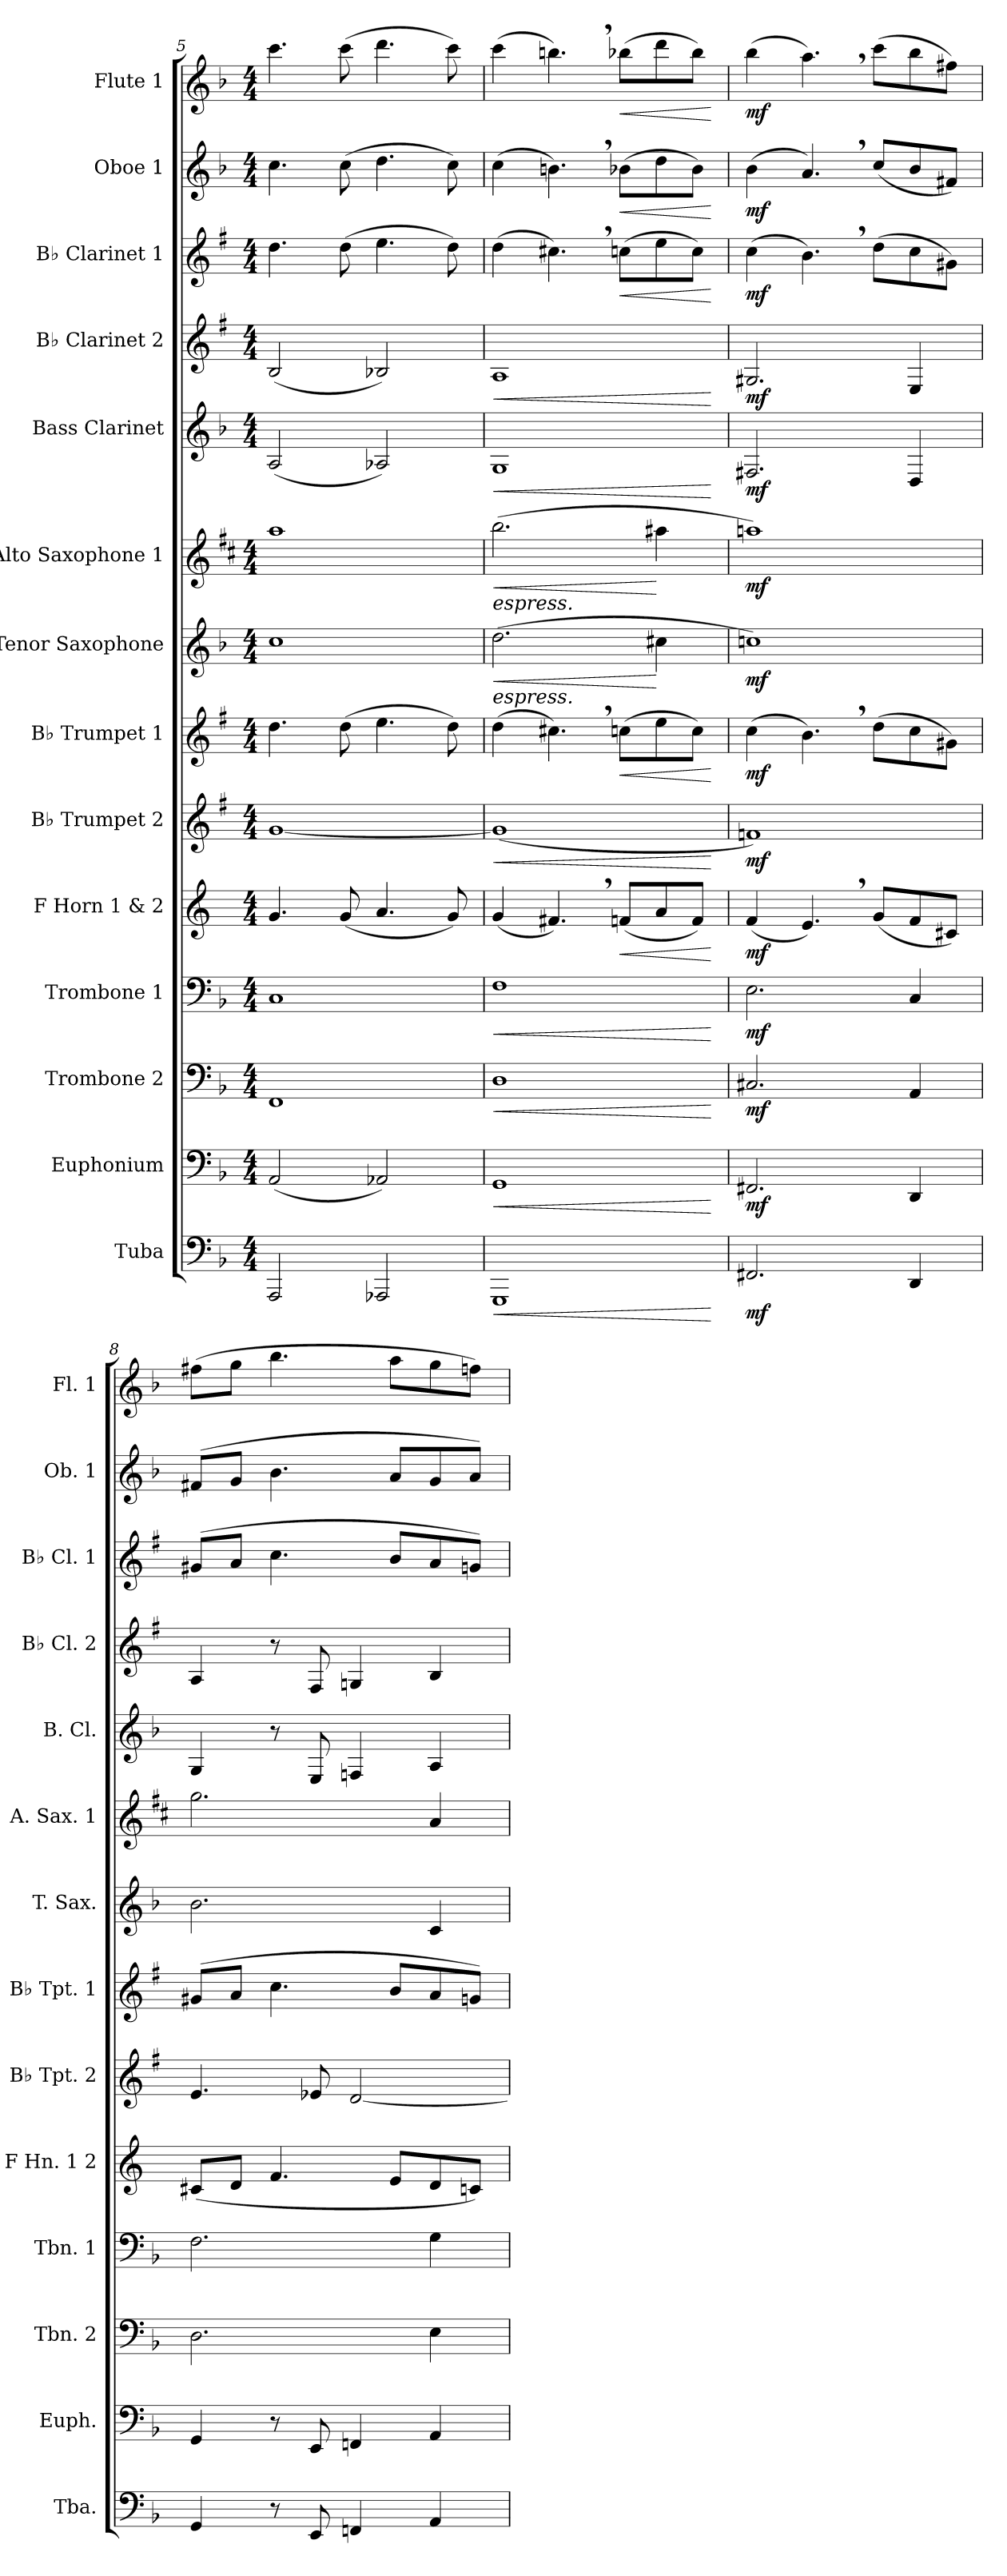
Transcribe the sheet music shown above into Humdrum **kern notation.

**kern	**dynam	**kern	**dynam	**kern	**dynam	**kern	**dynam	**kern	**dynam	**kern	**dynam	**kern	**dynam	**kern	**dynam	**kern	**dynam	**kern	**dynam	**kern	**dynam	**kern	**dynam	**kern	**dynam	**kern	**dynam
*part14	*part14	*part13	*part13	*part12	*part12	*part11	*part11	*part10	*part10	*part9	*part9	*part8	*part8	*part7	*part7	*part6	*part6	*part5	*part5	*part4	*part4	*part3	*part3	*part2	*part2	*part1	*part1
*staff14	*staff14	*staff13	*staff13	*staff12	*staff12	*staff11	*staff11	*staff10	*staff10	*staff9	*staff9	*staff8	*staff8	*staff7	*staff7	*staff6	*staff6	*staff5	*staff5	*staff4	*staff4	*staff3	*staff3	*staff2	*staff2	*staff1	*staff1
*I"Tuba	*	*I"Euphonium	*	*I"Trombone 2	*	*I"Trombone 1	*	*I"F Horn 1 &amp; 2	*	*I"B♭ Trumpet 2	*	*I"B♭ Trumpet 1	*	*I"Tenor Saxophone	*	*I"Alto Saxophone 1	*	*I"Bass Clarinet	*	*I"B♭ Clarinet 2	*	*I"B♭ Clarinet 1	*	*I"Oboe 1	*	*I"Flute 1	*
*I'Tba.	*	*I'Euph.	*	*I'Tbn. 2	*	*I'Tbn. 1	*	*I'F Hn. 1 2	*	*I'B♭ Tpt. 2	*	*I'B♭ Tpt. 1	*	*I'T. Sax.	*	*I'A. Sax. 1	*	*I'B. Cl.	*	*I'B♭ Cl. 2	*	*I'B♭ Cl. 1	*	*I'Ob. 1	*	*I'Fl. 1	*
*clefF4	*	*clefF4	*	*clefF4	*	*clefF4	*	*clefG2	*	*clefG2	*	*clefG2	*	*clefG2	*	*clefG2	*	*clefG2	*	*clefG2	*	*clefG2	*	*clefG2	*	*clefG2	*
*	*	*	*	*	*	*	*	*ITrd4c7	*	*ITrd1c2	*	*ITrd1c2	*	*ITrd8c14	*	*ITrd5c9	*	*ITrd8c14	*	*ITrd1c2	*	*ITrd1c2	*	*	*	*	*
*k[b-]	*	*k[b-]	*	*k[b-]	*	*k[b-]	*	*k[b-]	*	*k[b-]	*	*k[b-]	*	*k[b-]	*	*k[b-]	*	*k[b-]	*	*k[b-]	*	*k[b-]	*	*k[b-]	*	*k[b-]	*
*M4/4	*	*M4/4	*	*M4/4	*	*M4/4	*	*M4/4	*	*M4/4	*	*M4/4	*	*M4/4	*	*M4/4	*	*M4/4	*	*M4/4	*	*M4/4	*	*M4/4	*	*M4/4	*
=5	=5	=5	=5	=5	=5	=5	=5	=5	=5	=5	=5	=5	=5	=5	=5	=5	=5	=5	=5	=5	=5	=5	=5	=5	=5	=5	=5
2AAA/	.	(<2AA/	.	1FF	.	1C	.	4.c/	.	[1f	.	4.cc\	.	1c	.	1cc	.	(<2AA/	.	(<2A/	.	4.cc\	.	4.cc\	.	4.ccc\	.
.	.	.	.	.	.	.	.	(<8c/	.	.	.	(>8cc\	.	.	.	.	.	.	.	.	.	(>8cc\	.	(>8cc\	.	(>8ccc\	.
2AAA-X/	.	2AA-X/)	.	.	.	.	.	4.d/	.	.	.	4.dd\	.	.	.	.	.	2AA-X/)	.	2A-X/)	.	4.dd\	.	4.dd\	.	4.ddd\	.
.	.	.	.	.	.	.	.	8c/)	.	.	.	8cc\)	.	.	.	.	.	.	.	.	.	8cc\)	.	8cc\)	.	8ccc\)	.
=6	=6	=6	=6	=6	=6	=6	=6	=6	=6	=6	=6	=6	=6	=6	=6	=6	=6	=6	=6	=6	=6	=6	=6	=6	=6	=6	=6
!	!	!	!	!	!	!	!	!	!	!	!	!	!	!	!	!LO:TX:b:i:t=espress.	!	!	!	!	!	!	!	!	!	!	!
!	!	!	!	!	!	!	!	!	!	!	!	!	!	!LO:TX:b:i:t=espress.	!	!	!	!	!	!	!	!	!	!	!	!	!
!	!LO:HP:b	!	!LO:HP:b	!	!LO:HP:b	!	!LO:HP:b	!	!	!	!LO:HP:b	!	!	!	!LO:HP:b	!	!LO:HP:b	!	!LO:HP:b	!	!LO:HP:b	!	!	!	!	!	!
1GGG	<	1GG	<	1D	<	1F	<	(<4c/	.	(<1f]	<	(>4cc\	.	(>2.d\	<	(>2.dd\	<	1GG	<	1G	<	(>4cc\	.	(>4cc\	.	(>4ccc\	.
.	.	.	.	.	.	.	.	4.Bn,/)	.	.	.	4.bn,\)	.	.	.	.	.	.	.	.	.	4.bn,\)	.	4.bn,\)	.	4.bbn,\)	.
!	!	!	!	!	!	!	!	!	!LO:HP:b	!	!	!	!LO:HP:b	!	!	!	!	!	!	!	!	!	!LO:HP:b	!	!LO:HP:b	!	!LO:HP:b
.	.	.	.	.	.	.	.	(<8B-X/L	<	.	.	(>8b-X\L	<	.	.	.	.	.	.	.	.	(>8b-X\L	<	(>8b-X\L	<	(>8bb-X\L	<
.	.	.	.	.	.	.	.	8d/	.	.	.	8dd\	.	4c#X\	[	4cc#X\	[	.	.	.	.	8dd\	.	8dd\	.	8ddd\	.
.	.	.	.	.	.	.	.	8B-/J)	.	.	.	8b-\J)	.	.	.	.	.	.	.	.	.	8b-\J)	.	8b-\J)	.	8bb-\J)	.
.	[	.	[	.	[	.	[	.	[	.	[	.	[	.	.	.	.	.	[	.	[	.	[	.	[	.	[
=7	=7	=7	=7	=7	=7	=7	=7	=7	=7	=7	=7	=7	=7	=7	=7	=7	=7	=7	=7	=7	=7	=7	=7	=7	=7	=7	=7
!	!LO:DY:b	!	!LO:DY:b	!	!LO:DY:b	!	!LO:DY:b	!	!LO:DY:b	!	!LO:DY:b	!	!LO:DY:b	!	!LO:DY:b	!	!LO:DY:b	!	!LO:DY:b	!	!LO:DY:b	!	!LO:DY:b	!	!LO:DY:b	!	!LO:DY:b
2.FF#X/	mf	2.FF#X/	mf	2.C#X/	mf	2.E\	mf	(<4B-/	mf	1e-X)	mf	(>4b-\	mf	1cn)	mf	1ccn)	mf	2.FF#X/	mf	2.F#X/	mf	(>4b-\	mf	(>4b-\	mf	(>4bb-\	mf
.	.	.	.	.	.	.	.	4.A,/)	.	.	.	4.a,\)	.	.	.	.	.	.	.	.	.	4.a,\)	.	4.a,/)	.	4.aa,\)	.
.	.	.	.	.	.	.	.	(<8c/L	.	.	.	(>8cc\L	.	.	.	.	.	.	.	.	.	(>8cc\L	.	(<8cc/L	.	(>8ccc\L	.
4DD/	.	4DD/	.	4AA/	.	4C/	.	8B-/	.	.	.	8b-\	.	.	.	.	.	4DD/	.	4D/	.	8b-\	.	8b-/	.	8bb-\	.
.	.	.	.	.	.	.	.	8F#X/J)	.	.	.	8f#X\J)	.	.	.	.	.	.	.	.	.	8f#X\J)	.	8f#X/J)	.	8ff#X\J)	.
=8	=8	=8	=8	=8	=8	=8	=8	=8	=8	=8	=8	=8	=8	=8	=8	=8	=8	=8	=8	=8	=8	=8	=8	=8	=8	=8	=8
4GG/	.	4GG/	.	2.D\	.	2.F\	.	(<8F#X/L	.	4.d/	.	(>8f#X/L	.	2.B-\	.	2.b-\	.	4GG/	.	4G/	.	(>8f#X/L	.	(>8f#X/L	.	(>8ff#X\L	.
.	.	.	.	.	.	.	.	8G/J	.	.	.	8g/J	.	.	.	.	.	.	.	.	.	8g/J	.	8g/J	.	8gg\J	.
8r	.	8r	.	.	.	.	.	4.B-/	.	.	.	4.b-\	.	.	.	.	.	8r	.	8r	.	4.b-\	.	4.b-\	.	4.bb-\	.
8EE/	.	8EE/	.	.	.	.	.	.	.	8d-X/	.	.	.	.	.	.	.	8EE/	.	8E/	.	.	.	.	.	.	.
4FFn/	.	4FFn/	.	.	.	.	.	.	.	[2c/	.	.	.	.	.	.	.	4FFn/	.	4Fn/	.	.	.	.	.	.	.
.	.	.	.	.	.	.	.	8A/L	.	.	.	8a/L	.	.	.	.	.	.	.	.	.	8a/L	.	8a/L	.	8aa\L	.
4AA/	.	4AA/	.	4E\	.	4G\	.	8G/	.	.	.	8g/	.	4C/	.	4c/	.	4AA/	.	4A/	.	8g/	.	8g/	.	8gg\	.
.	.	.	.	.	.	.	.	8Fn/J)	.	.	.	8fn/J)	.	.	.	.	.	.	.	.	.	8fn/J)	.	8a/J)	.	8ffn\J)	.
=	=	=	=	=	=	=	=	=	=	=	=	=	=	=	=	=	=	=	=	=	=	=	=	=	=	=	=
*-	*-	*-	*-	*-	*-	*-	*-	*-	*-	*-	*-	*-	*-	*-	*-	*-	*-	*-	*-	*-	*-	*-	*-	*-	*-	*-	*-
